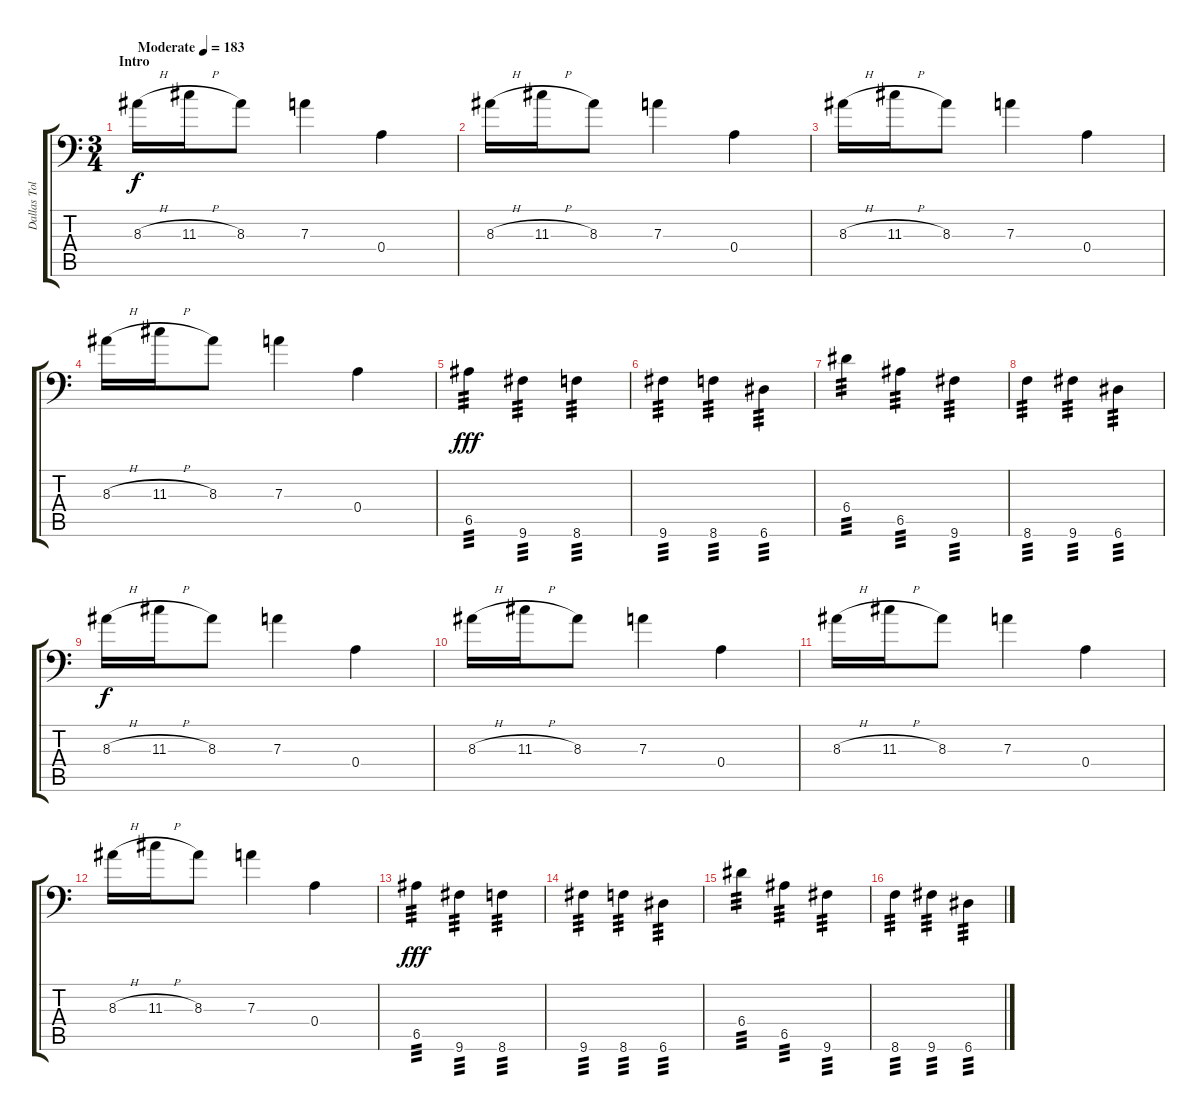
\track ("Dallas Toler-Wade" "Dallas Tol") {instrument distortionguitar}
\staff {score tabs}
\tuning (B3 Gb3 D3 A2 E2 A1) {hide}
\ts (3 4)
\section ("" "Intro")
\tempo (183 "Moderate")
\clef f4
\ks c
8.3{h}.16{dy f instrument distortionguitar} 11.3{h}.16 8.3.8 7.3.4 0.4.4 |
8.3{h}.16 11.3{h}.16 8.3.8 7.3.4 0.4.4 |
8.3{h}.16 11.3{h}.16 8.3.8 7.3.4 0.4.4 |
8.3{h}.16 11.3{h}.16 8.3.8 7.3.4 0.4.4 |
6.5.4{tp 3 dy fff} 9.6.4{tp 3} 8.6.4{tp 3} |
9.6.4{tp 3} 8.6.4{tp 3} 6.6.4{tp 3} |
6.4.4{tp 3} 6.5.4{tp 3} 9.6.4{tp 3} |
8.6.4{tp 3} 9.6.4{tp 3} 6.6.4{tp 3} |
8.3{h}.16{dy f} 11.3{h}.16 8.3.8 7.3.4 0.4.4 |
8.3{h}.16 11.3{h}.16 8.3.8 7.3.4 0.4.4 |
8.3{h}.16 11.3{h}.16 8.3.8 7.3.4 0.4.4 |
8.3{h}.16 11.3{h}.16 8.3.8 7.3.4 0.4.4 |
6.5.4{tp 3 dy fff} 9.6.4{tp 3} 8.6.4{tp 3} |
9.6.4{tp 3} 8.6.4{tp 3} 6.6.4{tp 3} |
6.4.4{tp 3} 6.5.4{tp 3} 9.6.4{tp 3} |
8.6.4{tp 3} 9.6.4{tp 3} 6.6.4{tp 3}
